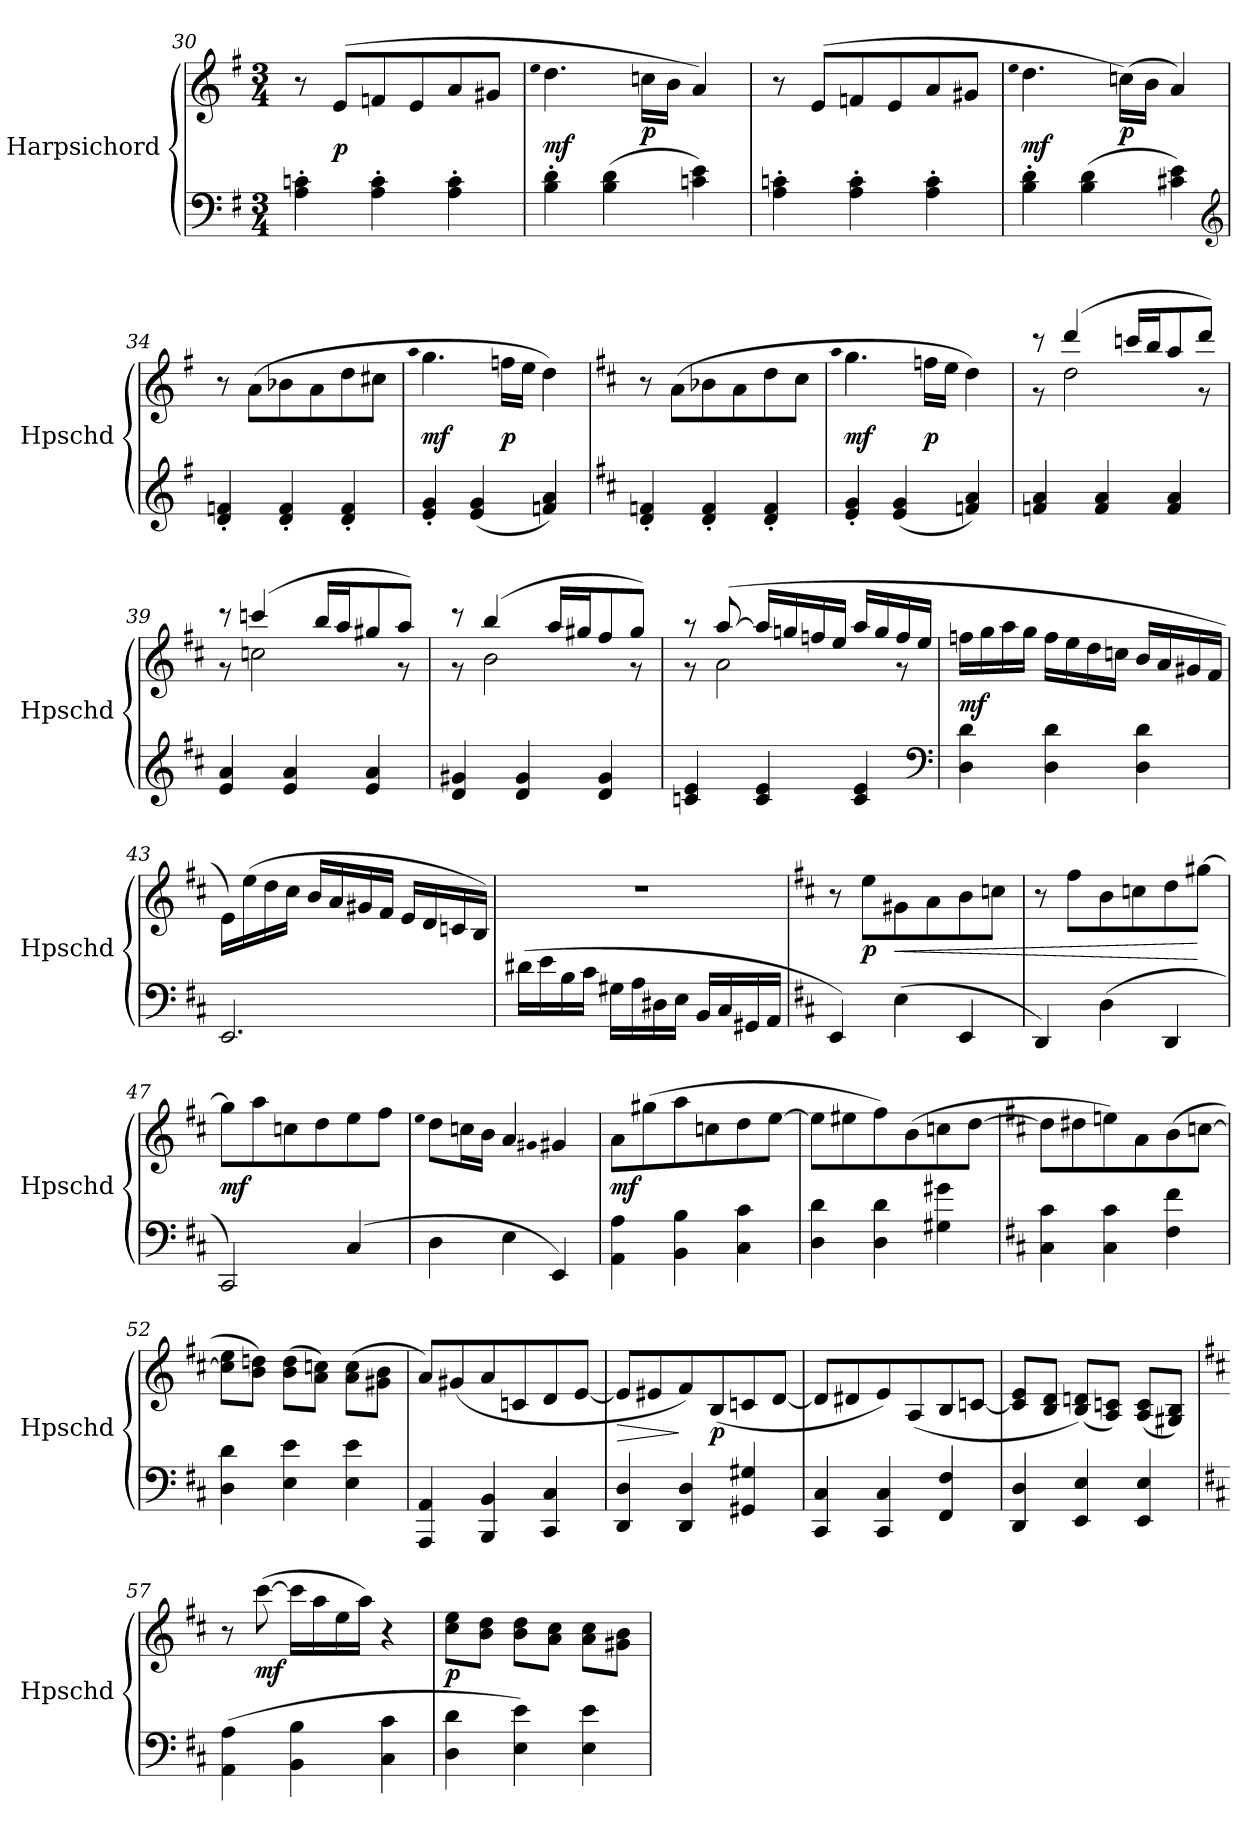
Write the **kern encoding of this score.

**kern	**kern	**dynam
*part1	*part1	*part1
*staff2	*staff1	*staff1/2
*I"Harpsichord	*	*
*I'Hpschd	*	*
*clefF4	*clefG2	*
*k[f#]	*k[f#]	*
*M3/4	*M3/4	*
=30	=30	=30
4A'\ 4cn'\	8r	.
.	(8e/L	p
4A'\ 4c'\	8fn/	.
.	8e/	.
4A'\ 4c'\	8a/	.
.	8g#X/J	.
=31	=31	=31
.	qee	.
4B'\ 4d'\	4.dd\	mf
(4B\ 4d\	.	.
.	16ccn\LL	p
.	16b\JJ	.
4cn\ 4e\)	4a/)	.
=32	=32	=32
4A'\ 4cn'\	8r	.
.	(8e/L	.
4A'\ 4c'\	8fn/	.
.	8e/	.
4A'\ 4c'\	8a/	.
.	8g#X/J	.
=33	=33	=33
.	qee	.
4B'\ 4d'\	4.dd\	mf
(4B\ 4d\	.	.
.	(16ccn\LL)	p
.	16b\JJ	.
4c#X\ 4e\)	4a/)	.
*clefG2	*	*
=34	=34	=34
4d'/ 4fn'/	8r	.
.	(8a\L	.
4d'/ 4f'/	8b-X\	.
.	8a\	.
4d'/ 4f'/	8dd\	.
.	8cc#X\J	.
=35	=35	=35
.	qaa	.
4e'/ 4g'/	4.gg\	mf
(4e/ 4g/	.	.
.	16ffn\LL	p
.	16ee\JJ	.
4fn/ 4a/)	4dd\)	.
=36	=36	=36
*k[f#c#]	*k[f#c#]	*
4d'/ 4fn'/	8r	.
.	(8a\L	.
4d'/ 4f'/	8b-X\	.
.	8a\	.
4d'/ 4f'/	8dd\	.
.	8cc#\J	.
=37	=37	=37
.	qaa	.
4e'/ 4g'/	4.gg\	mf
(4e/ 4g/	.	.
.	16ffn\LL	p
.	16ee\JJ	.
4fn/ 4a/)	4dd\)	.
=38	=38	=38
*	*^	*
4fn/ 4a/	8r	8r	.
.	(4ddd/	2dd\	.
4f/ 4a/	.	.	.
.	16cccn/LL	.	.
.	16bb/J	.	.
4f/ 4a/	8aa/	.	.
.	8ddd/J)	8r	.
=39	=39	=39	=39
4e/ 4a/	8r	8r	.
.	(4cccn/	2ccn\	.
4e/ 4a/	.	.	.
.	16bb/LL	.	.
.	16aa/J	.	.
4e/ 4a/	8gg#X/	.	.
.	8aa/J)	8r	.
=40	=40	=40	=40
4d/ 4g#X/	8r	8r	.
.	(4bb/	2b\	.
4d/ 4g#/	.	.	.
.	16aa/LL	.	.
.	16gg#X/J	.	.
4d/ 4g#/	8ff#/	.	.
.	8gg#/J)	8r	.
=41	=41	=41	=41
4cn/ 4e/	8r	8r	.
.	([8aa/	2a\	.
4c/ 4e/	16aa/LL]	.	.
.	16ggn/	.	.
.	16ffn/	.	.
.	16ee/JJ	.	.
4c/ 4e/	16aa/LL	.	.
.	16gg/	.	.
.	16ff/	8r	.
.	16ee/JJ	.	.
*	*v	*v	*
*clefF4	*	*
=42	=42	=42
4D\ 4d\	16ffn\LL	mf
.	16gg\	.
.	16aa\	.
.	16gg\JJ	.
4D\ 4d\	16ff\LL	.
.	16ee\	.
.	16dd\	.
.	16ccn\JJ	.
4D\ 4d\	16b/LL	.
.	16a/	.
.	16g#X/	.
.	16f#/JJ	.
=43	=43	=43
2.EE/	16e\LL)	.
.	(16ee\	.
.	16dd\	.
.	16cc#\JJ	.
.	16b/LL	.
.	16a/	.
.	16g#X/	.
.	16f#/JJ	.
.	16e/LL	.
.	16d/	.
.	16cn/	.
.	16B/JJ)	.
=44	=44	=44
(16d#X\LL	2.r	.
16e\	.	.
16B\	.	.
16c#\JJ	.	.
16G#X\LL	.	.
16A\	.	.
16D#X\	.	.
16E\JJ	.	.
16BB/LL	.	.
16C#/	.	.
16GG#X/	.	.
16AA/JJ	.	.
=45	=45	=45
*k[f#c#]	*k[f#c#]	*
4EE/)	8r	.
.	8ee\L	p
(4E\	8g#X\	<
.	8a\	.
4EE/	8b\	.
.	8ccn\J	.
=46	=46	=46
4DD/)	8r	.
.	8ff#\L	.
(4D\	8b\	.
.	8ccn\	.
4DD/	8dd\	.
.	[8gg#X\J	[
=47	=47	=47
2CC#/)	8gg#\L]	mf
.	8aa\	.
.	8ccn\	.
.	8dd\	.
(4C#/	8ee\	.
.	8ff#\J	.
=48	=48	=48
.	qee	.
4D\	8dd\L	.
.	16ccn\L	.
.	16b\JJ	.
4E\	4a/	.
.	qg#X	.
4EE/)	4g#X/	.
=49	=49	=49
4AA\ 4A\	8a\L	mf
.	(8gg#X\	.
4BB\ 4B\	8aa\	.
.	8ccn\	.
4C#\ 4c#\	8dd\	.
.	[8ee\J	.
=50	=50	=50
4D\ 4d\	8ee\L]	.
.	8ee#X\	.
4D\ 4d\	8ff#\)	.
.	(8b\	.
4G#X\ 4g#X\	8ccn\	.
.	[8dd\J	.
=51	=51	=51
*k[f#c#]	*k[f#c#]	*
4C#\ 4c#\	8dd\L]	.
.	8dd#X\	.
4C#\ 4c#\	8een\)	.
.	8a\	.
4F#\ 4f#\	(8b\	.
.	[8ccn\J	.
=52	=52	=52
4D\ 4d\	8cc]\ 8ee\L	.
.	8b\ 8ddn\J)	.
4E\ 4e\	(8b\ 8dd\L	.
.	8a\ 8ccn\J)	.
4E\ 4e\	(8a\ 8cc\L	.
.	8g#X\ 8b\J	.
=53	=53	=53
4AAA/ 4AA/	8a/L)	.
.	(8g#X/	.
4BBB/ 4BB/	8a/	.
.	8cn/	.
4CC#/ 4C#/	8d/	.
.	[8e/J	.
=54	=54	=54
4DD/ 4D/	8e/L]	>
.	8e#X/	.
4DD/ 4D/	8f#/)	]
.	(8B/	p
4GG#X/ 4G#X/	8cn/	.
.	[8d/J	.
=55	=55	=55
4CC#/ 4C#/	8d/L]	.
.	8d#X/	.
4CC#/ 4C#/	8e/)	.
.	(8A/	.
4FF#/ 4F#/	8B/	.
.	[8cn/J	.
=56	=56	=56
4DD/ 4D/	8c]/ 8e/L	.
.	8B/ 8d/J	.
4EE/ 4E/	(8B/ 8dn/L)	.
.	8A/ 8cn/J)	.
4EE/ 4E/	(8A/ 8c/L	.
.	8G#X/ 8B/J)	.
=57	=57	=57
*k[f#c#]	*k[f#c#]	*
(4AA\ 4A\	8r	.
.	([8ccc#\	mf
4BB\ 4B\	16ccc#\LL]	.
.	16aa\	.
.	16ee\	.
.	16aa\JJ)	.
4C#\ 4c#\	4r	.
=58	=58	=58
4D\ 4d\	8cc#\ 8ee\L	p
.	8b\ 8dd\J	.
4E\ 4e\)	8b\ 8dd\L	.
.	8a\ 8cc#\J	.
4E\ 4e\	8a\ 8cc#\L	.
.	8g#X\ 8b\J	.
=	=	=
*-	*-	*-
